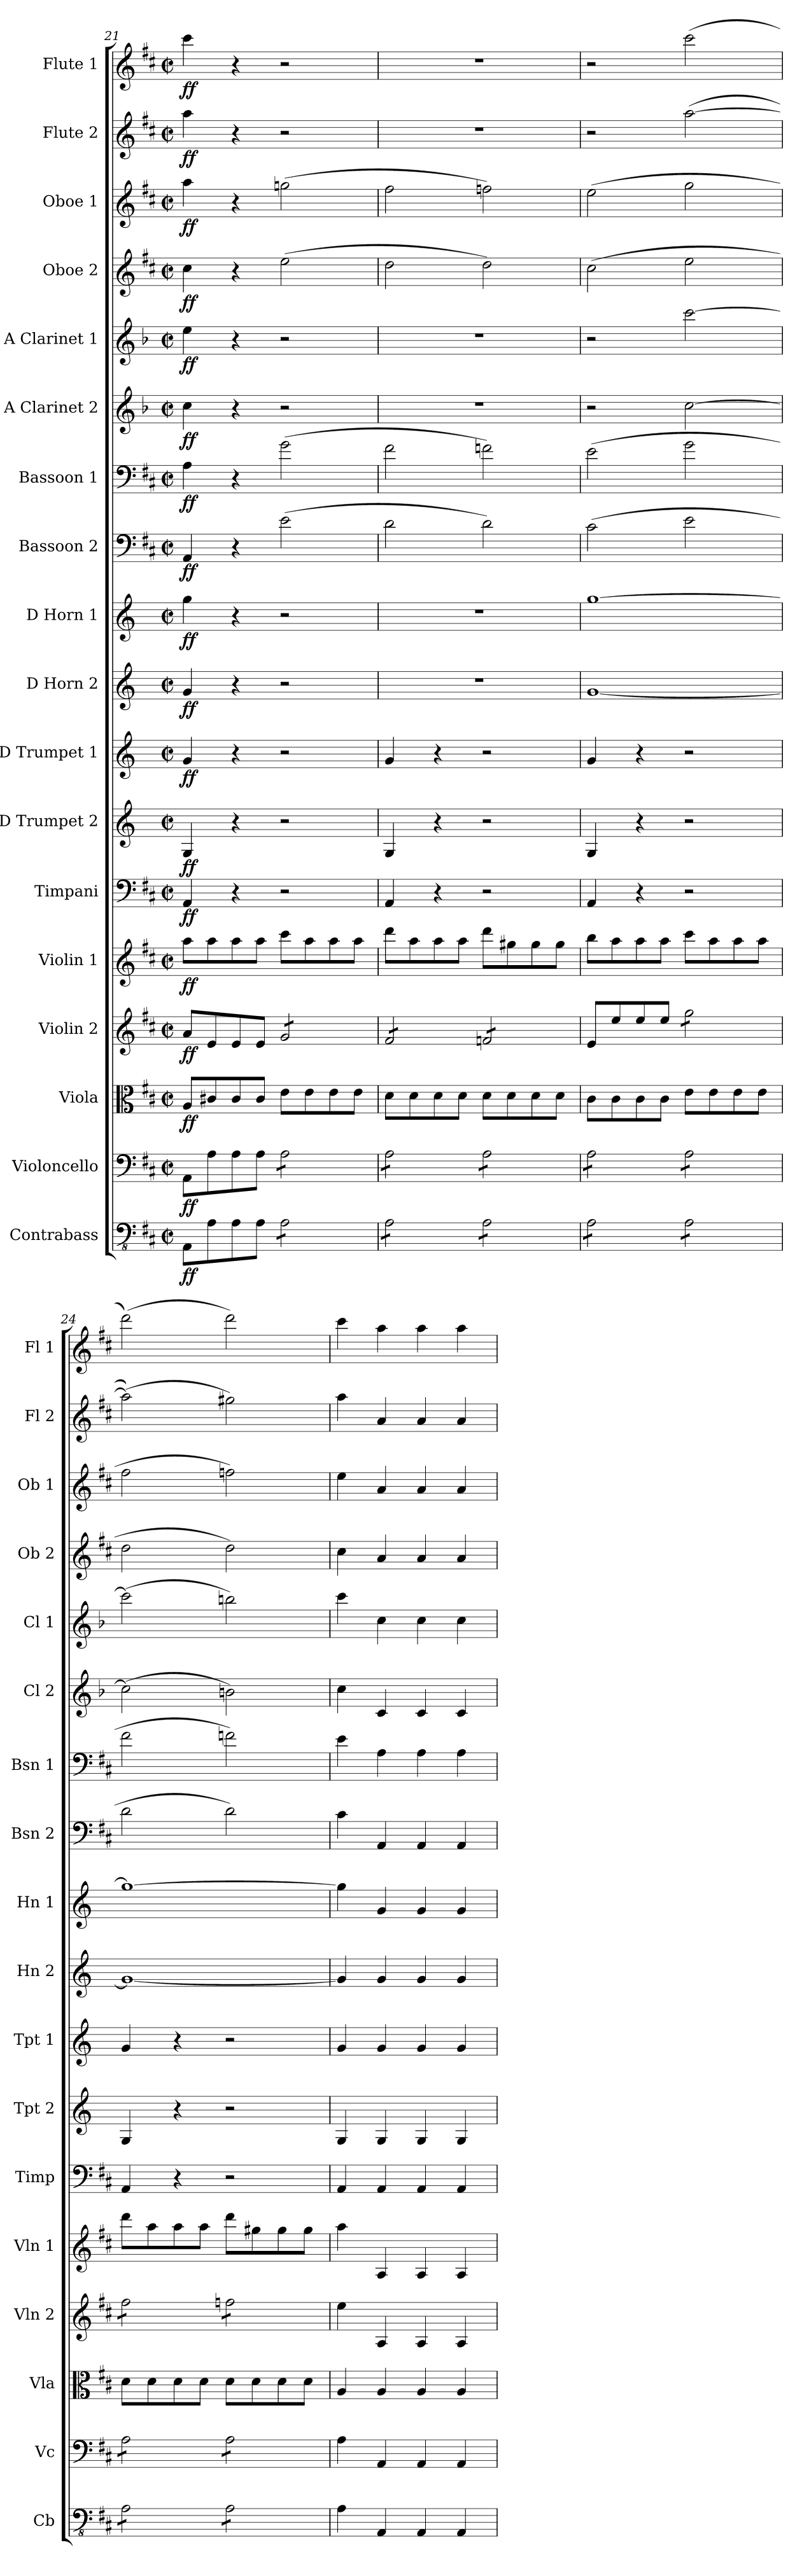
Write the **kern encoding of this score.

**kern	**dynam	**kern	**dynam	**kern	**dynam	**kern	**dynam	**kern	**dynam	**kern	**dynam	**kern	**dynam	**kern	**dynam	**kern	**dynam	**kern	**dynam	**kern	**dynam	**kern	**dynam	**kern	**dynam	**kern	**dynam	**kern	**dynam	**kern	**dynam	**kern	**dynam	**kern	**dynam
*part18	*part18	*part17	*part17	*part16	*part16	*part15	*part15	*part14	*part14	*part13	*part13	*part12	*part12	*part11	*part11	*part10	*part10	*part9	*part9	*part8	*part8	*part7	*part7	*part6	*part6	*part5	*part5	*part4	*part4	*part3	*part3	*part2	*part2	*part1	*part1
*staff18	*staff18	*staff17	*staff17	*staff16	*staff16	*staff15	*staff15	*staff14	*staff14	*staff13	*staff13	*staff12	*staff12	*staff11	*staff11	*staff10	*staff10	*staff9	*staff9	*staff8	*staff8	*staff7	*staff7	*staff6	*staff6	*staff5	*staff5	*staff4	*staff4	*staff3	*staff3	*staff2	*staff2	*staff1	*staff1
*I"Contrabass	*	*I"Violoncello	*	*I"Viola	*	*I"Violin 2	*	*I"Violin 1	*	*I"Timpani	*	*I"D Trumpet 2	*	*I"D Trumpet 1	*	*I"D Horn 2	*	*I"D Horn 1	*	*I"Bassoon 2	*	*I"Bassoon 1	*	*I"A Clarinet 2	*	*I"A Clarinet 1	*	*I"Oboe 2	*	*I"Oboe 1	*	*I"Flute 2	*	*I"Flute 1	*
*I'Cb	*	*I'Vc	*	*I'Vla	*	*I'Vln 2	*	*I'Vln 1	*	*I'Timp	*	*I'Tpt 2	*	*I'Tpt 1	*	*I'Hn 2	*	*I'Hn 1	*	*I'Bsn 2	*	*I'Bsn 1	*	*I'Cl 2	*	*I'Cl 1	*	*I'Ob 2	*	*I'Ob 1	*	*I'Fl 2	*	*I'Fl 1	*
*clefFv4	*	*clefF4	*	*clefC3	*	*clefG2	*	*clefG2	*	*clefF4	*	*clefG2	*	*clefG2	*	*clefG2	*	*clefG2	*	*clefF4	*	*clefF4	*	*clefG2	*	*clefG2	*	*clefG2	*	*clefG2	*	*clefG2	*	*clefG2	*
*	*	*	*	*	*	*	*	*	*	*	*	*ITrd-1c-2	*	*ITrd-1c-2	*	*ITrd6c10	*	*ITrd6c10	*	*	*	*	*	*ITrd2c3	*	*ITrd2c3	*	*	*	*	*	*	*	*	*
*k[f#c#]	*	*k[f#c#]	*	*k[f#c#]	*	*k[f#c#]	*	*k[f#c#]	*	*k[f#c#]	*	*k[f#c#]	*	*k[f#c#]	*	*k[f#c#]	*	*k[f#c#]	*	*k[f#c#]	*	*k[f#c#]	*	*k[f#c#]	*	*k[f#c#]	*	*k[f#c#]	*	*k[f#c#]	*	*k[f#c#]	*	*k[f#c#]	*
*M2/2	*	*M2/2	*	*M2/2	*	*M2/2	*	*M2/2	*	*M2/2	*	*M2/2	*	*M2/2	*	*M2/2	*	*M2/2	*	*M2/2	*	*M2/2	*	*M2/2	*	*M2/2	*	*M2/2	*	*M2/2	*	*M2/2	*	*M2/2	*
*met(c|)	*	*met(c|)	*	*met(c|)	*	*met(c|)	*	*met(c|)	*	*met(c|)	*	*met(c|)	*	*met(c|)	*	*met(c|)	*	*met(c|)	*	*met(c|)	*	*met(c|)	*	*met(c|)	*	*met(c|)	*	*met(c|)	*	*met(c|)	*	*met(c|)	*	*met(c|)	*
=21	=21	=21	=21	=21	=21	=21	=21	=21	=21	=21	=21	=21	=21	=21	=21	=21	=21	=21	=21	=21	=21	=21	=21	=21	=21	=21	=21	=21	=21	=21	=21	=21	=21	=21	=21
!	!LO:DY:b	!	!LO:DY:b	!	!LO:DY:b	!	!LO:DY:b	!	!LO:DY:b	!	!LO:DY:b	!	!LO:DY:b	!	!LO:DY:b	!	!LO:DY:b	!	!LO:DY:b	!	!LO:DY:b	!	!LO:DY:b	!	!LO:DY:b	!	!LO:DY:b	!	!LO:DY:b	!	!LO:DY:b	!	!LO:DY:b	!	!LO:DY:b
8AAA\L	ff	8AA\L	ff	8A/L	ff	8a/L	ff	8aa\L	ff	4AA/	ff	4A/	ff	4a/	ff	4A/	ff	4a\	ff	4AA/	ff	4A\	ff	4a\	ff	4cc#\	ff	4cc#\	ff	4aa\	ff	4aa\	ff	4ccc#\	ff
8AA\	.	8A\	.	8c#X/	.	8e/	.	8aa\	.	.	.	.	.	.	.	.	.	.	.	.	.	.	.	.	.	.	.	.	.	.	.	.	.	.	.
8AA\	.	8A\	.	8c#/	.	8e/	.	8aa\	.	4r	.	4r	.	4r	.	4r	.	4r	.	4r	.	4r	.	4r	.	4r	.	4r	.	4r	.	4r	.	4r	.
8AA\J	.	8A\J	.	8c#/J	.	8e/J	.	8aa\J	.	.	.	.	.	.	.	.	.	.	.	.	.	.	.	.	.	.	.	.	.	.	.	.	.	.	.
*tremolo	*	*	*	*	*	*	*	*	*	*	*	*	*	*	*	*	*	*	*	*	*	*	*	*	*	*	*	*	*	*	*	*	*	*	*
*	*	*tremolo	*	*	*	*	*	*	*	*	*	*	*	*	*	*	*	*	*	*	*	*	*	*	*	*	*	*	*	*	*	*	*	*	*
*	*	*	*	*	*	*tremolo	*	*	*	*	*	*	*	*	*	*	*	*	*	*	*	*	*	*	*	*	*	*	*	*	*	*	*	*	*
8AA\L	.	8A\L	.	8e\L	.	8g/L	.	8ccc#\L	.	2r	.	2r	.	2r	.	2r	.	2r	.	(2e\	.	(2g\	.	2r	.	2r	.	(2ee\	.	(2ggn\	.	2r	.	2r	.
8AA\	.	8A\	.	8e\	.	8g/	.	8aa\	.	.	.	.	.	.	.	.	.	.	.	.	.	.	.	.	.	.	.	.	.	.	.	.	.	.	.
8AA\	.	8A\	.	8e\	.	8g/	.	8aa\	.	.	.	.	.	.	.	.	.	.	.	.	.	.	.	.	.	.	.	.	.	.	.	.	.	.	.
8AA\J	.	8A\J	.	8e\J	.	8g/J	.	8aa\J	.	.	.	.	.	.	.	.	.	.	.	.	.	.	.	.	.	.	.	.	.	.	.	.	.	.	.
=22	=22	=22	=22	=22	=22	=22	=22	=22	=22	=22	=22	=22	=22	=22	=22	=22	=22	=22	=22	=22	=22	=22	=22	=22	=22	=22	=22	=22	=22	=22	=22	=22	=22	=22	=22
8AA\L	.	8A\L	.	8d\L	.	8f#/L	.	8ddd\L	.	4AA/	.	4A/	.	4a/	.	1r	.	1r	.	2d\	.	2f#\	.	1r	.	1r	.	2dd\	.	2ff#\	.	1r	.	1r	.
8AA\	.	8A\	.	8d\	.	8f#/	.	8aa\	.	.	.	.	.	.	.	.	.	.	.	.	.	.	.	.	.	.	.	.	.	.	.	.	.	.	.
8AA\	.	8A\	.	8d\	.	8f#/	.	8aa\	.	4r	.	4r	.	4r	.	.	.	.	.	.	.	.	.	.	.	.	.	.	.	.	.	.	.	.	.
8AA\J	.	8A\J	.	8d\J	.	8f#/J	.	8aa\J	.	.	.	.	.	.	.	.	.	.	.	.	.	.	.	.	.	.	.	.	.	.	.	.	.	.	.
8AA\L	.	8A\L	.	8d\L	.	8fn/L	.	8ddd\L	.	2r	.	2r	.	2r	.	.	.	.	.	2d\)	.	2fn\)	.	.	.	.	.	2dd\)	.	2ffn\)	.	.	.	.	.
8AA\	.	8A\	.	8d\	.	8fn/	.	8gg#X\	.	.	.	.	.	.	.	.	.	.	.	.	.	.	.	.	.	.	.	.	.	.	.	.	.	.	.
8AA\	.	8A\	.	8d\	.	8fn/	.	8gg#\	.	.	.	.	.	.	.	.	.	.	.	.	.	.	.	.	.	.	.	.	.	.	.	.	.	.	.
8AA\J	.	8A\J	.	8d\J	.	8fn/J	.	8gg#\J	.	.	.	.	.	.	.	.	.	.	.	.	.	.	.	.	.	.	.	.	.	.	.	.	.	.	.
*	*	*	*	*	*	*Xtremolo	*	*	*	*	*	*	*	*	*	*	*	*	*	*	*	*	*	*	*	*	*	*	*	*	*	*	*	*	*
=23	=23	=23	=23	=23	=23	=23	=23	=23	=23	=23	=23	=23	=23	=23	=23	=23	=23	=23	=23	=23	=23	=23	=23	=23	=23	=23	=23	=23	=23	=23	=23	=23	=23	=23	=23
8AA\L	.	8A\L	.	8c#\L	.	8e/L	.	8bb\L	.	4AA/	.	4A/	.	4a/	.	[1A	.	[1a	.	(2c#\	.	(2e\	.	2r	.	2r	.	(2cc#\	.	(2ee\	.	2r	.	2r	.
8AA\	.	8A\	.	8c#\	.	8ee/	.	8aa\	.	.	.	.	.	.	.	.	.	.	.	.	.	.	.	.	.	.	.	.	.	.	.	.	.	.	.
8AA\	.	8A\	.	8c#\	.	8ee/	.	8aa\	.	4r	.	4r	.	4r	.	.	.	.	.	.	.	.	.	.	.	.	.	.	.	.	.	.	.	.	.
8AA\J	.	8A\J	.	8c#\J	.	8ee/J	.	8aa\J	.	.	.	.	.	.	.	.	.	.	.	.	.	.	.	.	.	.	.	.	.	.	.	.	.	.	.
*	*	*	*	*	*	*tremolo	*	*	*	*	*	*	*	*	*	*	*	*	*	*	*	*	*	*	*	*	*	*	*	*	*	*	*	*	*
8AA\L	.	8A\L	.	8e\L	.	8gg\L	.	8ccc#\L	.	2r	.	2r	.	2r	.	.	.	.	.	2e\	.	2g\	.	[2a\	.	[2aa\	.	2ee\	.	2gg\	.	([2aa\	.	(2ccc#\	.
8AA\	.	8A\	.	8e\	.	8gg\	.	8aa\	.	.	.	.	.	.	.	.	.	.	.	.	.	.	.	.	.	.	.	.	.	.	.	.	.	.	.
8AA\	.	8A\	.	8e\	.	8gg\	.	8aa\	.	.	.	.	.	.	.	.	.	.	.	.	.	.	.	.	.	.	.	.	.	.	.	.	.	.	.
8AA\J	.	8A\J	.	8e\J	.	8gg\J	.	8aa\J	.	.	.	.	.	.	.	.	.	.	.	.	.	.	.	.	.	.	.	.	.	.	.	.	.	.	.
=24	=24	=24	=24	=24	=24	=24	=24	=24	=24	=24	=24	=24	=24	=24	=24	=24	=24	=24	=24	=24	=24	=24	=24	=24	=24	=24	=24	=24	=24	=24	=24	=24	=24	=24	=24
8AA\L	.	8A\L	.	8d\L	.	8ff#\L	.	8ddd\L	.	4AA/	.	4A/	.	4a/	.	1A_	.	1a_	.	2d\	.	2f#\	.	(2a\]	.	(2aa\]	.	2dd\	.	2ff#\	.	(2aa\])	.	(2ddd\)	.
8AA\	.	8A\	.	8d\	.	8ff#\	.	8aa\	.	.	.	.	.	.	.	.	.	.	.	.	.	.	.	.	.	.	.	.	.	.	.	.	.	.	.
8AA\	.	8A\	.	8d\	.	8ff#\	.	8aa\	.	4r	.	4r	.	4r	.	.	.	.	.	.	.	.	.	.	.	.	.	.	.	.	.	.	.	.	.
8AA\J	.	8A\J	.	8d\J	.	8ff#\J	.	8aa\J	.	.	.	.	.	.	.	.	.	.	.	.	.	.	.	.	.	.	.	.	.	.	.	.	.	.	.
8AA\L	.	8A\L	.	8d\L	.	8ffn\L	.	8ddd\L	.	2r	.	2r	.	2r	.	.	.	.	.	2d\)	.	2fn\)	.	2g#X\)	.	2gg#X\)	.	2dd\)	.	2ffn\)	.	2gg#X\)	.	2ddd\)	.
8AA\	.	8A\	.	8d\	.	8ffn\	.	8gg#X\	.	.	.	.	.	.	.	.	.	.	.	.	.	.	.	.	.	.	.	.	.	.	.	.	.	.	.
8AA\	.	8A\	.	8d\	.	8ffn\	.	8gg#\	.	.	.	.	.	.	.	.	.	.	.	.	.	.	.	.	.	.	.	.	.	.	.	.	.	.	.
8AA\J	.	8A\J	.	8d\J	.	8ffn\J	.	8gg#\J	.	.	.	.	.	.	.	.	.	.	.	.	.	.	.	.	.	.	.	.	.	.	.	.	.	.	.
*	*	*	*	*	*	*Xtremolo	*	*	*	*	*	*	*	*	*	*	*	*	*	*	*	*	*	*	*	*	*	*	*	*	*	*	*	*	*
*	*	*Xtremolo	*	*	*	*	*	*	*	*	*	*	*	*	*	*	*	*	*	*	*	*	*	*	*	*	*	*	*	*	*	*	*	*	*
*Xtremolo	*	*	*	*	*	*	*	*	*	*	*	*	*	*	*	*	*	*	*	*	*	*	*	*	*	*	*	*	*	*	*	*	*	*	*
!!LO:PB:g=z
=25	=25	=25	=25	=25	=25	=25	=25	=25	=25	=25	=25	=25	=25	=25	=25	=25	=25	=25	=25	=25	=25	=25	=25	=25	=25	=25	=25	=25	=25	=25	=25	=25	=25	=25	=25
4AA\	.	4A\	.	4A/	.	4ee\	.	4aa\	.	4AA/	.	4A/	.	4a/	.	4A/]	.	4a\]	.	4c#\	.	4e\	.	4a\	.	4aa\	.	4cc#\	.	4ee\	.	4aa\	.	4ccc#\	.
4AAA/	.	4AA/	.	4A/	.	4A/	.	4A/	.	4AA/	.	4A/	.	4a/	.	4A/	.	4A/	.	4AA/	.	4A\	.	4A/	.	4a\	.	4a/	.	4a/	.	4a/	.	4aa\	.
4AAA/	.	4AA/	.	4A/	.	4A/	.	4A/	.	4AA/	.	4A/	.	4a/	.	4A/	.	4A/	.	4AA/	.	4A\	.	4A/	.	4a\	.	4a/	.	4a/	.	4a/	.	4aa\	.
4AAA/	.	4AA/	.	4A/	.	4A/	.	4A/	.	4AA/	.	4A/	.	4a/	.	4A/	.	4A/	.	4AA/	.	4A\	.	4A/	.	4a\	.	4a/	.	4a/	.	4a/	.	4aa\	.
=	=	=	=	=	=	=	=	=	=	=	=	=	=	=	=	=	=	=	=	=	=	=	=	=	=	=	=	=	=	=	=	=	=	=	=
*-	*-	*-	*-	*-	*-	*-	*-	*-	*-	*-	*-	*-	*-	*-	*-	*-	*-	*-	*-	*-	*-	*-	*-	*-	*-	*-	*-	*-	*-	*-	*-	*-	*-	*-	*-
